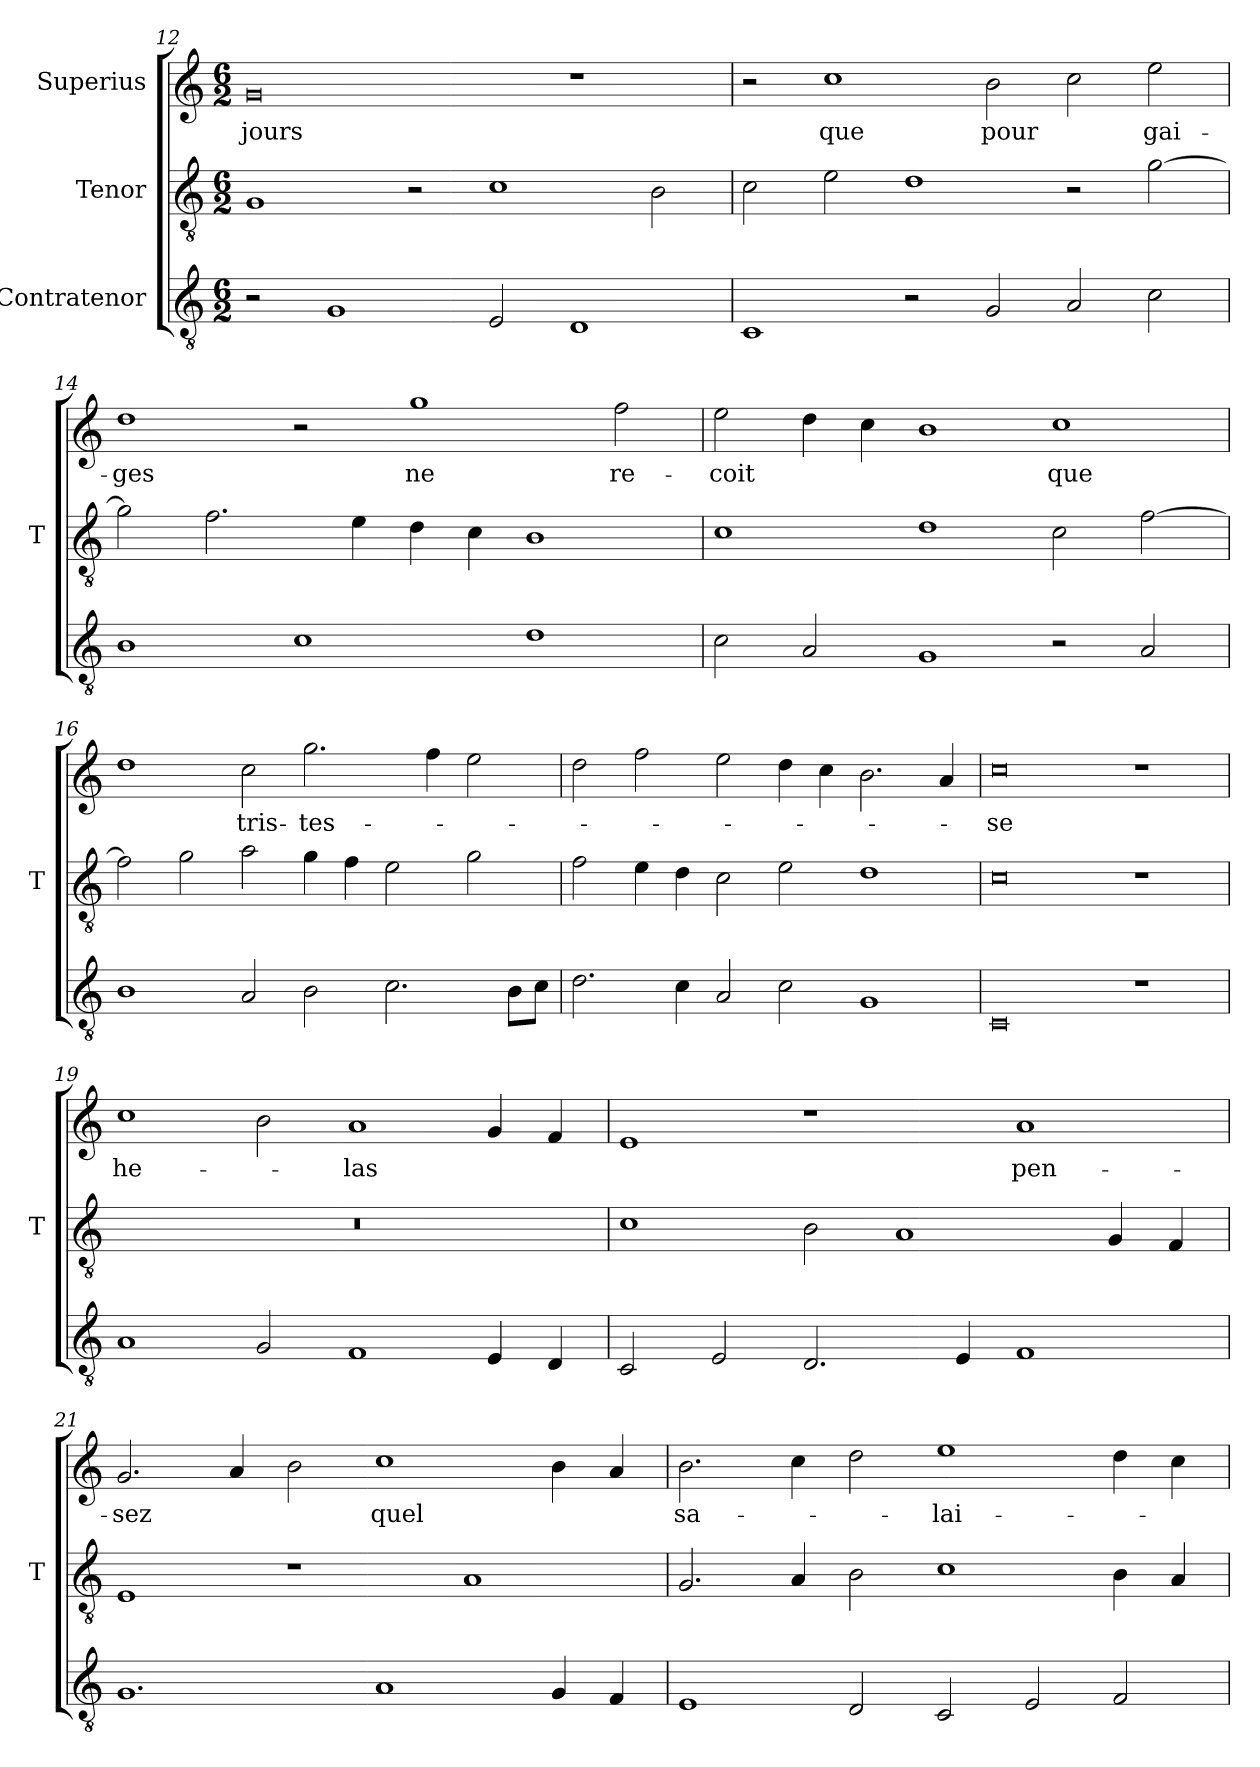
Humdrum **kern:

**kern	**kern	**kern	**text
*part3	*part2	*part1	*part1
*staff3	*staff2	*staff1	*staff1
*I"Contratenor	*I"Tenor	*I"Superius	*
*	*I'T	*	*
*clefGv2	*clefGv2	*clefG2	*
*M6/2	*M6/2	*M6/2	*
=12	=12	=12	=12
2r	1G	0g	-jours
1G	.	.	.
.	2r	.	.
2E	1c	.	.
1D	.	1r	.
.	2B	.	.
=13	=13	=13	=13
1C	2c	2r	.
.	2e	1cc	-que
2r	1d	.	.
2G	.	2b	-pour
2A	2r	2cc	.
2c	[2g	2ee	gai-
=14	=14	=14	=14
1B	2g]	1dd	-ges
.	2.f	.	.
1c	.	2r	.
.	4e	.	.
.	4d	1gg	-ne
.	4c	.	.
1d	1B	.	.
.	.	2ff	re-
=15	=15	=15	=15
2c	1c	2ee	-coit
2A	.	4dd	.
.	.	4cc	.
1G	1d	1b	.
2r	2c	1cc	-que
2A	[2f	.	.
=16	=16	=16	=16
1B	2f]	1dd	.
.	2g	.	.
2A	2a	2cc	tris-
2B	4g	2.gg	-tes-
.	4f	.	.
2.c	2e	.	.
.	.	4ff	.
.	2g	2ee	.
8B\L	.	.	.
8c\J	.	.	.
=17	=17	=17	=17
2.d	2f	2dd	.
.	4e	2ff	.
4c	4d	.	.
2A	2c	2ee	.
2c	2e	4dd	.
.	.	4cc	.
1G	1d	2.b	.
.	.	4a	.
=18	=18	=18	=18
0C	0c	0cc	-se
1r	1r	1r	.
=19	=19	=19	=19
1A	0.r	1cc	he-
2G	.	2b	.
1F	.	1a	-las
4E	.	4g	.
4D	.	4f	.
=20	=20	=20	=20
2C	1c	1e	.
2E	.	.	.
2.D	2B	1r	.
.	1A	.	.
4E	.	.	.
1F	.	1a	pen-
.	4G	.	.
.	4F	.	.
=21	=21	=21	=21
1.G	1E	2.g	-sez
.	.	4a	.
.	1r	2b	.
1A	.	1cc	-quel
.	1A	.	.
4G	.	4b	.
4F	.	4a	.
=22	=22	=22	=22
1E	2.G	2.b	sa-
.	4A	4cc	.
2D	2B	2dd	.
2C	1c	1ee	-lai-
2E	.	.	.
2F	4B	4dd	.
.	4A	4cc	.
=	=	=	=
*-	*-	*-	*-
